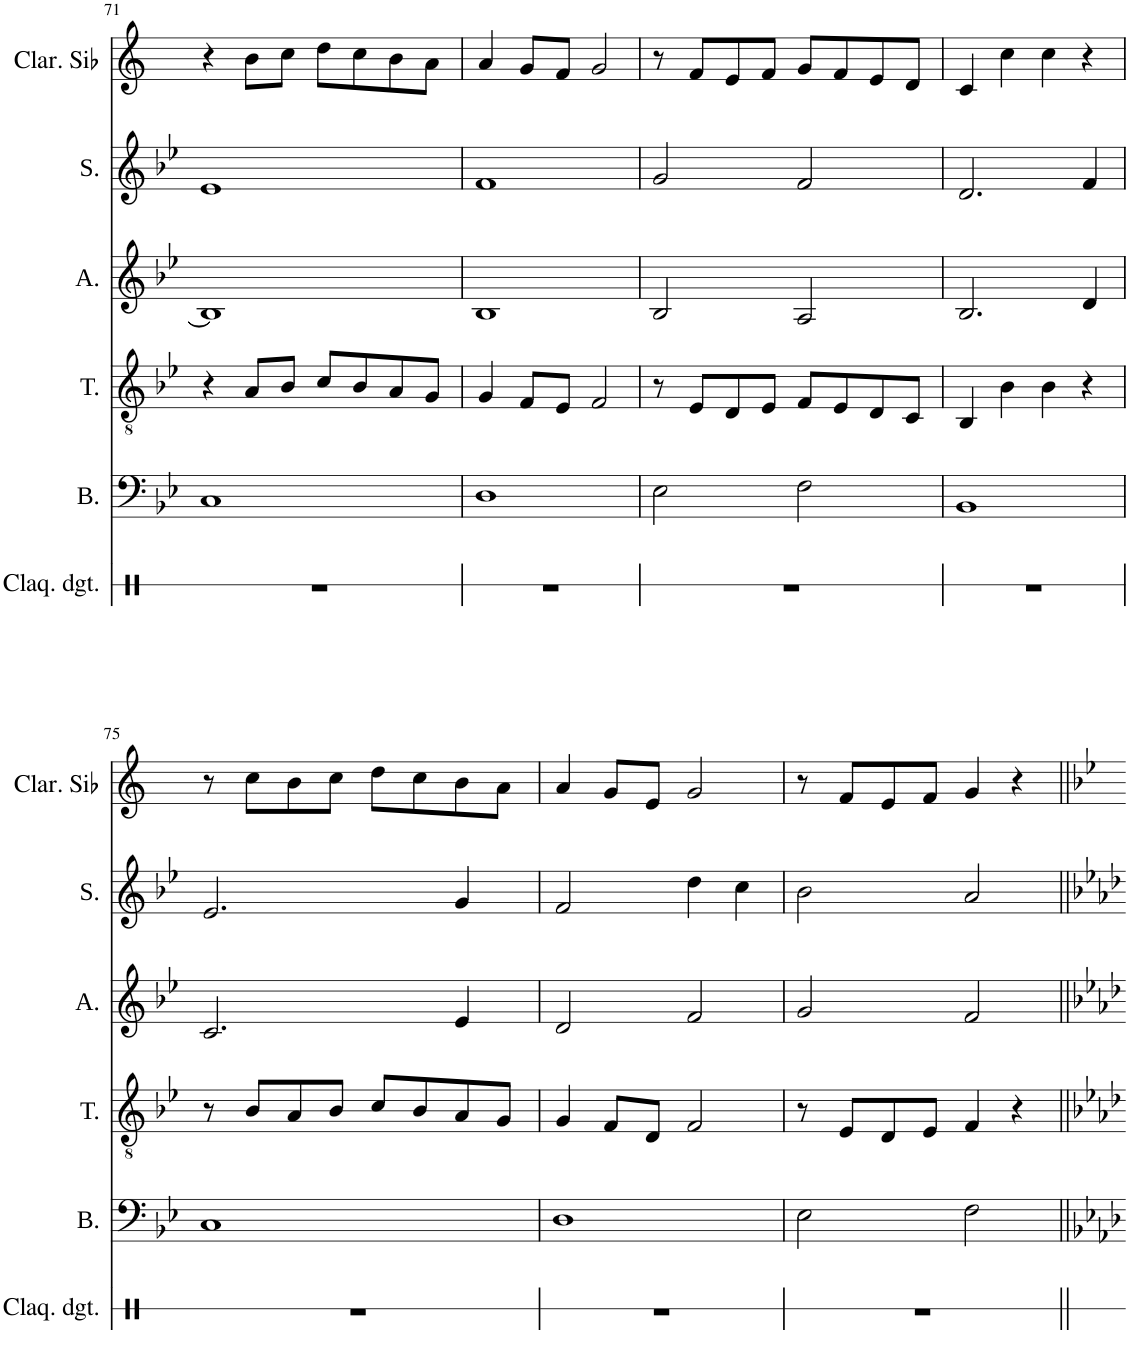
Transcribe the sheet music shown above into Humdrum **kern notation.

**kern	**kern	**kern	**kern	**kern	**kern
*part6	*part5	*part4	*part3	*part2	*part1
*staff6	*staff5	*staff4	*staff3	*staff2	*staff1
*I"Claquer des doigts	*I"Bass	*I"Tenor	*I"Alto	*I"Soprano	*I"Clarinette en Sib
*I'Claq. dgt.	*I'B.	*I'T.	*I'A.	*I'S.	*I'Clar. Sib
!!LO:PB:g=z
*clefX	*clefF4	*clefGv2	*clefG2	*clefG2	*clefG2
*	*	*	*	*	*Trd1c2
*k[]	*k[b-e-]	*k[b-e-]	*k[b-e-]	*k[b-e-]	*k[]
*M4/4	*M4/4	*M4/4	*M4/4	*M4/4	*M4/4
=71	=71	=71	=71	=71	=71
1r	1C	4r	1B-]	1e-	4r
.	.	8A/L	.	.	8b\L
.	.	8B-/J	.	.	8cc\J
.	.	8c/L	.	.	8dd\L
.	.	8B-/	.	.	8cc\
.	.	8A/	.	.	8b\
.	.	8G/J	.	.	8a\J
=72	=72	=72	=72	=72	=72
1r	1D	4G/	1B-	1f	4a/
.	.	8F/L	.	.	8g/L
.	.	8E-/J	.	.	8f/J
.	.	2F/	.	.	2g/
=73	=73	=73	=73	=73	=73
1r	2E-\	8r	2B-/	2g/	8r
.	.	8E-/L	.	.	8f/L
.	.	8D/	.	.	8e/
.	.	8E-/J	.	.	8f/J
.	2F\	8F/L	2A/	2f/	8g/L
.	.	8E-/	.	.	8f/
.	.	8D/	.	.	8e/
.	.	8C/J	.	.	8d/J
=74	=74	=74	=74	=74	=74
1r	1BB-	4BB-/	2.B-/	2.d/	4c/
.	.	4B-\	.	.	4cc\
.	.	4B-\	.	.	4cc\
.	.	4r	4d/	4f/	4r
!!LO:LB:g=z
=75	=75	=75	=75	=75	=75
1r	1C	8r	2.c/	2.e-/	8r
.	.	8B-/L	.	.	8cc\L
.	.	8A/	.	.	8b\
.	.	8B-/J	.	.	8cc\J
.	.	8c/L	.	.	8dd\L
.	.	8B-/	.	.	8cc\
.	.	8A/	4e-/	4g/	8b\
.	.	8G/J	.	.	8a\J
=76	=76	=76	=76	=76	=76
1r	1D	4G/	2d/	2f/	4a/
.	.	8F/L	.	.	8g/L
.	.	8D/J	.	.	8e/J
.	.	2F/	2f/	4dd\	2g/
.	.	.	.	4cc\	.
=77	=77	=77	=77	=77	=77
1r	2E-\	8r	2g/	2b-\	8r
.	.	8E-/L	.	.	8f/L
.	.	8D/	.	.	8e/
.	.	8E-/J	.	.	8f/J
.	2F\	4F/	2f/	2a/	4g/
.	.	4r	.	.	4r
=||	=||	=||	=||	=||	=||
*-	*-	*-	*-	*-	*-
